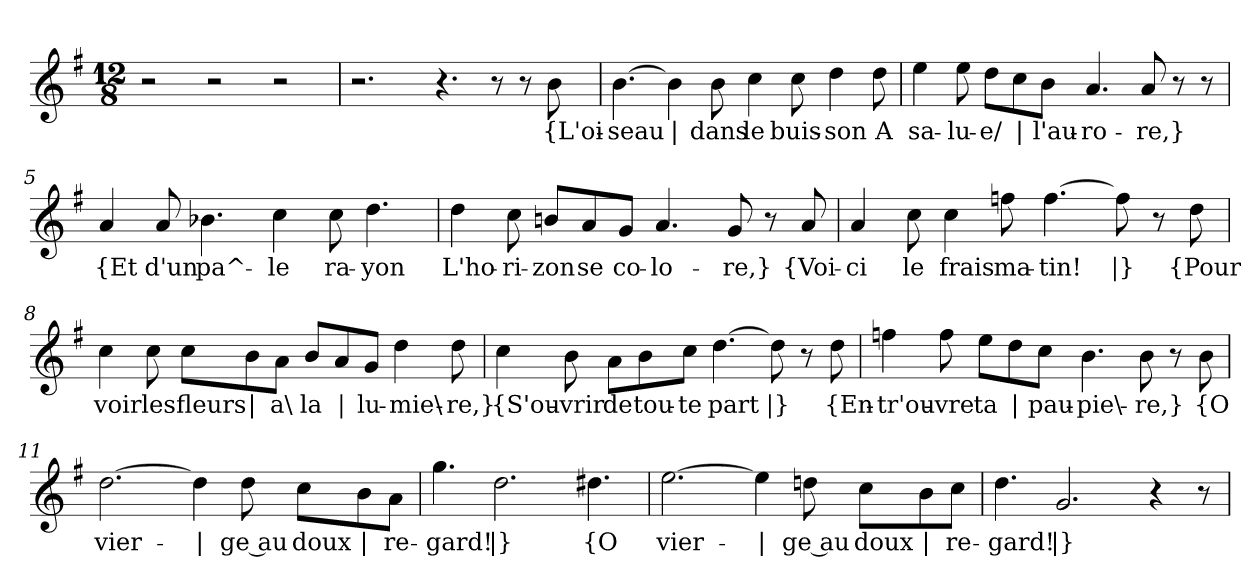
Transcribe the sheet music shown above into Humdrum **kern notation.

**kern	**text
*part1	*part1
*staff1	*staff1
*clefG2	*
*k[f#]	*
*M12/8	*
=1	=1
2r	.
2r	.
2r	.
=2	=2
2.r	.
4.r	.
8r	.
8r	.
!	!LO:LY:b
8b\	{L'oi-
=3	=3
!	!LO:LY:b
[4.b\	-seau
!	!LO:LY:b
4b\]	|
!	!LO:LY:b
8b\	dans
!	!LO:LY:b
4cc\	le
!	!LO:LY:b
8cc\	buis-
!	!LO:LY:b
4dd\	-son
!	!LO:LY:b
8dd\	A
=4	=4
!	!LO:LY:b
4ee\	sa-
!	!LO:LY:b
8ee\	-lu-
!	!LO:LY:b
8dd\L	-e/
!	!LO:LY:b
8cc\	|
!	!LO:LY:b
8b\J	l'au-
!	!LO:LY:b
4.a/	-ro-
!	!LO:LY:b
8a/	-re,}
8r	.
8r	.
!!LO:LB:g=z
=5	=5
!	!LO:LY:b
4a/	{Et
!	!LO:LY:b
8a/	d'un
!	!LO:LY:b
4.b-X\	pa^-
!	!LO:LY:b
4cc\	-le
!	!LO:LY:b
8cc\	ra-
!	!LO:LY:b
4.dd\	-yon
=6	=6
!	!LO:LY:b
4dd\	L'ho-
!	!LO:LY:b
8cc\	-ri-
!	!LO:LY:b
8bn/L	-zon
!	!LO:LY:b
8a/	se
!	!LO:LY:b
8g/J	co-
!	!LO:LY:b
4.a/	-lo-
!	!LO:LY:b
8g/	-re,}
8r	.
!	!LO:LY:b
8a/	{Voi-
=7	=7
!	!LO:LY:b
4a/	-ci
!	!LO:LY:b
8cc\	le
!	!LO:LY:b
4cc\	frais
!	!LO:LY:b
8ffn\	ma-
!	!LO:LY:b
[4.ff\	-tin!
!	!LO:LY:b
8ff\]	|}
8r	.
!	!LO:LY:b
8dd\	{Pour
!!LO:LB:g=z
=8	=8
!	!LO:LY:b
4cc\	voir
!	!LO:LY:b
8cc\	les
!	!LO:LY:b
8cc\L	fleurs
!	!LO:LY:b
8b\	|
!	!LO:LY:b
8a\J	a\
!	!LO:LY:b
8b/L	la
!	!LO:LY:b
8a/	|
!	!LO:LY:b
8g/J	lu-
!	!LO:LY:b
4dd\	-mie\-
!	!LO:LY:b
8dd\	-re,}
=9	=9
!	!LO:LY:b
4cc\	{S'ou-
!	!LO:LY:b
8b\	-vrir
!	!LO:LY:b
8a\L	de
!	!LO:LY:b
8b\	tou-
!	!LO:LY:b
8cc\J	-te
!	!LO:LY:b
[4.dd\	part
!	!LO:LY:b
8dd\]	|}
8r	.
!	!LO:LY:b
8dd\	{En-
!!LO:LB:g=z
=10	=10
!	!LO:LY:b
4ffn\	-tr'ou-
!	!LO:LY:b
8ff\	-vre
!	!LO:LY:b
8ee\L	ta
!	!LO:LY:b
8dd\	|
!	!LO:LY:b
8cc\J	pau-
!	!LO:LY:b
4.b\	-pie\-
!	!LO:LY:b
8b\	-re,}
8r	.
!	!LO:LY:b
8b\	{O
=11	=11
!	!LO:LY:b
[2.dd\	vier-
!	!LO:LY:b
4dd\]	|
!	!LO:LY:b
8dd\	-ge au
!	!LO:LY:b
8cc\L	doux
!	!LO:LY:b
8b\	|
!	!LO:LY:b
8a\J	re-
=12	=12
!	!LO:LY:b
4.gg\	-gard!
!	!LO:LY:b
2.dd\	|}
!	!LO:LY:b
4.dd#X\	{O
!!LO:LB:g=z
=13	=13
!	!LO:LY:b
[2.ee\	vier-
!	!LO:LY:b
4ee\]	|
!	!LO:LY:b
8ddn\	-ge au
!	!LO:LY:b
8cc\L	doux
!	!LO:LY:b
8b\	|
!	!LO:LY:b
8cc\J	re-
=14	=14
!	!LO:LY:b
4.dd\	-gard!
!	!LO:LY:b
2.g/	|}
4r	.
8r	.
=	=
*-	*-
